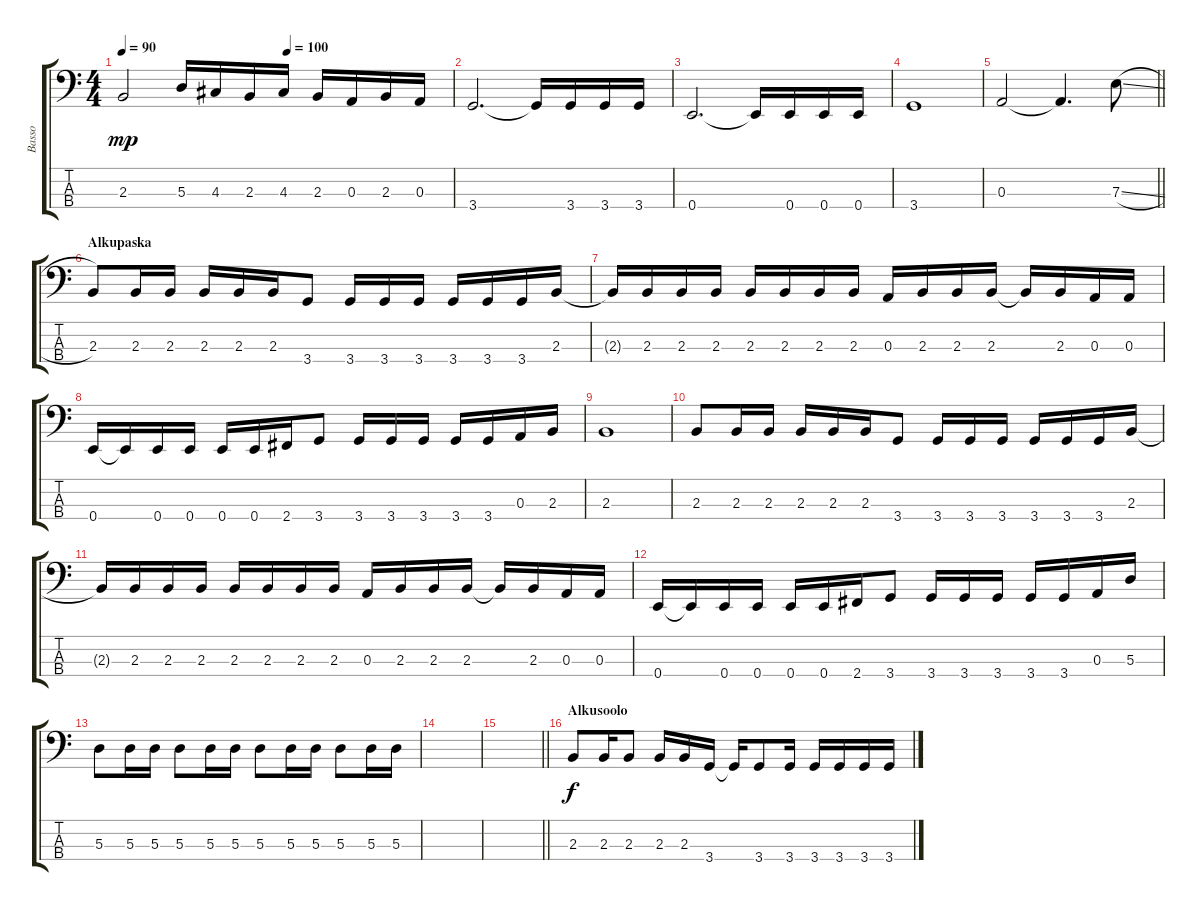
\track ("Basso" "Basso") {instrument electricbasspick}
\staff {score tabs}
\tuning (G2 D2 A1 E1) {hide}
\ts (4 4)
\tempo 90
\tempo 70
\tempo (100 0.5)
\tempo 90
\clef f4
\ks c
2.3.2{dy mp instrument electricbasspick} 5.3.16 4.3.16 2.3.16 4.3.16 2.3.16 0.3.16 2.3.16 0.3.16 |
3.4.2{d} 3.4{t}.16 3.4.16 3.4.16 3.4.16 |
0.4.2{d} 0.4{t}.16 0.4.16 0.4.16 0.4.16 |
3.4.1 |
\barLineRight lightlight
0.3.2 0.3{t}.4{d} 7.3{sl}.8 |
\section ("" "Alkupaska")
2.3.8 2.3.16 2.3.16 2.3.16 2.3.16 2.3.16 3.4.8 3.4.16 3.4.16 3.4.16 3.4.16 3.4.16 3.4.16 2.3.16 |
2.3{t}.16 2.3.16 2.3.16 2.3.16 2.3.16 2.3.16 2.3.16 2.3.16 0.3.16 2.3.16 2.3.16 2.3.16 2.3{t}.16 2.3.16 0.3.16 0.3.16 |
0.4.16 0.4{t}.16 0.4.16 0.4.16 0.4.16 0.4.16 2.4.16 3.4.8 3.4.16 3.4.16 3.4.16 3.4.16 3.4.16 0.3.16 2.3.16 |
2.3.1 |
2.3.8 2.3.16 2.3.16 2.3.16 2.3.16 2.3.16 3.4.8 3.4.16 3.4.16 3.4.16 3.4.16 3.4.16 3.4.16 2.3.16 |
2.3{t}.16 2.3.16 2.3.16 2.3.16 2.3.16 2.3.16 2.3.16 2.3.16 0.3.16 2.3.16 2.3.16 2.3.16 2.3{t}.16 2.3.16 0.3.16 0.3.16 |
0.4.16 0.4{t}.16 0.4.16 0.4.16 0.4.16 0.4.16 2.4.16 3.4.8 3.4.16 3.4.16 3.4.16 3.4.16 3.4.16 0.3.16 5.3.16 |
5.3.8 5.3.16 5.3.16 5.3.8 5.3.16 5.3.16 5.3.8 5.3.16 5.3.16 5.3.8 5.3.16 5.3.16 |
|
\barLineRight lightlight
|
\section ("" "Alkusoolo")
2.3.8{dy f} 2.3.16 2.3.8 2.3.16 2.3.16 3.4.16 3.4{t}.16 3.4.8 3.4.16 3.4.16 3.4.16 3.4.16 3.4.16
